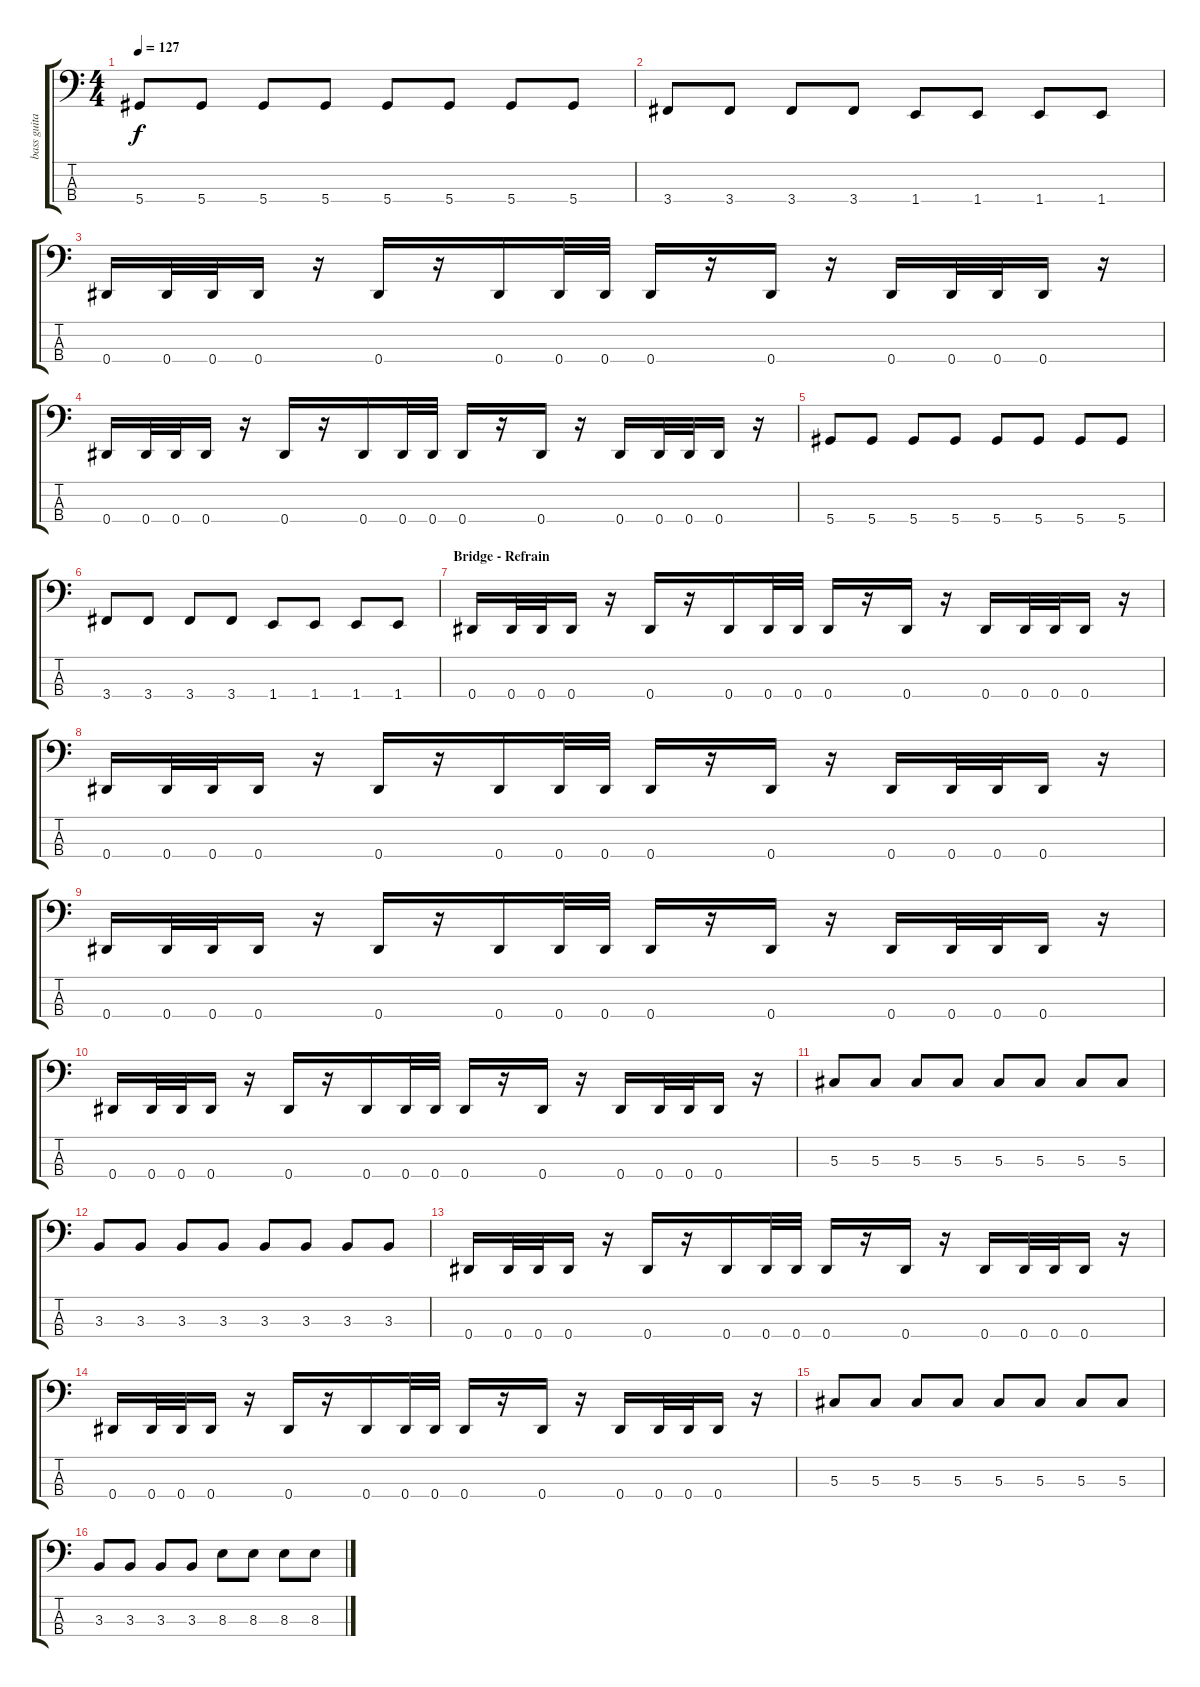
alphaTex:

\track ("bass guitar" "bass guita") {instrument electricbasspick}
\staff {score tabs}
\tuning (Gb2 Db2 Ab1 Eb1) {hide}
\ts (4 4)
\tempo 127
\clef f4
\ks c
5.4.8{dy f} 5.4.8 5.4.8 5.4.8 5.4.8 5.4.8 5.4.8 5.4.8 |
3.4.8 3.4.8 3.4.8 3.4.8 1.4.8 1.4.8 1.4.8 1.4.8 |
0.4.16 0.4.32 0.4.32 0.4.16 r.16 0.4.16 r.16 0.4.16 0.4.32 0.4.32 0.4.16 r.16 0.4.16 r.16 0.4.16 0.4.32 0.4.32 0.4.16 r.16 |
0.4.16 0.4.32 0.4.32 0.4.16 r.16 0.4.16 r.16 0.4.16 0.4.32 0.4.32 0.4.16 r.16 0.4.16 r.16 0.4.16 0.4.32 0.4.32 0.4.16 r.16 |
5.4.8 5.4.8 5.4.8 5.4.8 5.4.8 5.4.8 5.4.8 5.4.8 |
3.4.8 3.4.8 3.4.8 3.4.8 1.4.8 1.4.8 1.4.8 1.4.8 |
\section ("" "Bridge - Refrain")
0.4.16 0.4.32 0.4.32 0.4.16 r.16 0.4.16 r.16 0.4.16 0.4.32 0.4.32 0.4.16 r.16 0.4.16 r.16 0.4.16 0.4.32 0.4.32 0.4.16 r.16 |
0.4.16 0.4.32 0.4.32 0.4.16 r.16 0.4.16 r.16 0.4.16 0.4.32 0.4.32 0.4.16 r.16 0.4.16 r.16 0.4.16 0.4.32 0.4.32 0.4.16 r.16 |
0.4.16 0.4.32 0.4.32 0.4.16 r.16 0.4.16 r.16 0.4.16 0.4.32 0.4.32 0.4.16 r.16 0.4.16 r.16 0.4.16 0.4.32 0.4.32 0.4.16 r.16 |
0.4.16 0.4.32 0.4.32 0.4.16 r.16 0.4.16 r.16 0.4.16 0.4.32 0.4.32 0.4.16 r.16 0.4.16 r.16 0.4.16 0.4.32 0.4.32 0.4.16 r.16 |
5.3.8 5.3.8 5.3.8 5.3.8 5.3.8 5.3.8 5.3.8 5.3.8 |
3.3.8 3.3.8 3.3.8 3.3.8 3.3.8 3.3.8 3.3.8 3.3.8 |
0.4.16 0.4.32 0.4.32 0.4.16 r.16 0.4.16 r.16 0.4.16 0.4.32 0.4.32 0.4.16 r.16 0.4.16 r.16 0.4.16 0.4.32 0.4.32 0.4.16 r.16 |
0.4.16 0.4.32 0.4.32 0.4.16 r.16 0.4.16 r.16 0.4.16 0.4.32 0.4.32 0.4.16 r.16 0.4.16 r.16 0.4.16 0.4.32 0.4.32 0.4.16 r.16 |
5.3.8 5.3.8 5.3.8 5.3.8 5.3.8 5.3.8 5.3.8 5.3.8 |
3.3.8 3.3.8 3.3.8 3.3.8 8.3.8 8.3.8 8.3.8 8.3.8
